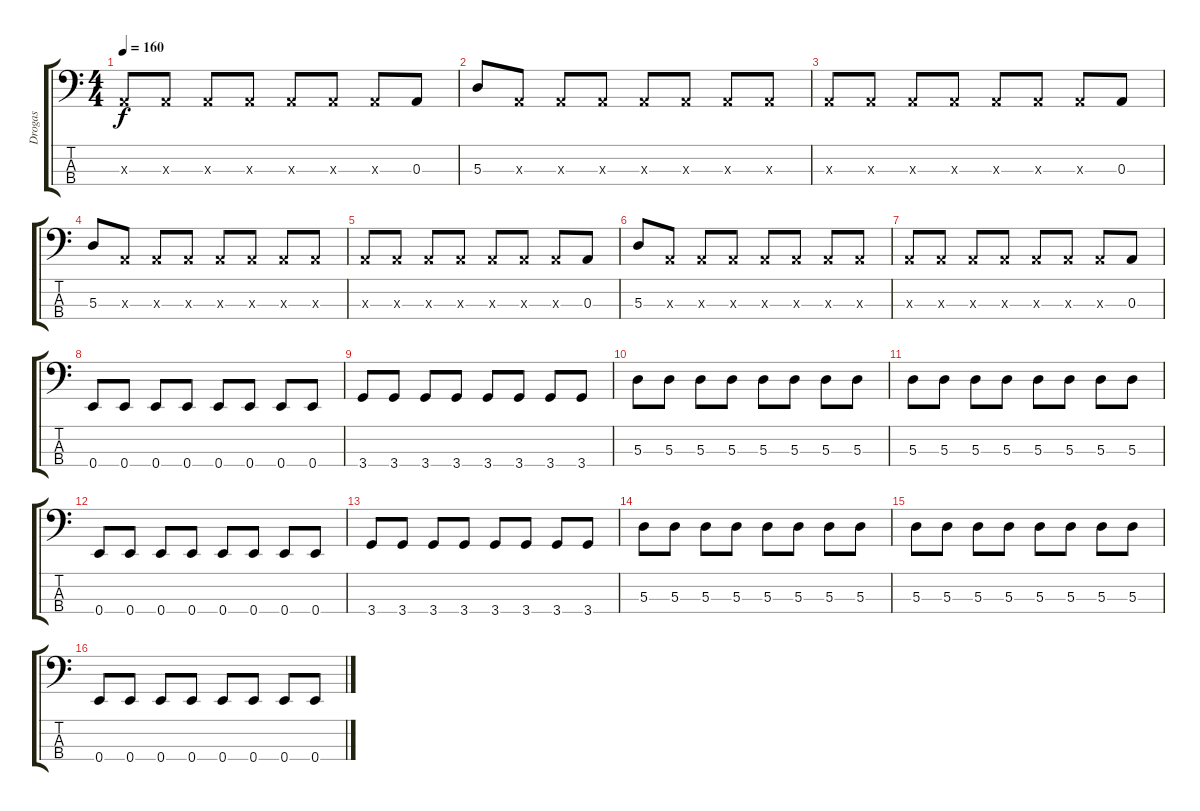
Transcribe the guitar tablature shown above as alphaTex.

\track ("Drogas" "Drogas") {instrument electricbassfinger}
\staff {score tabs}
\tuning (G2 D2 A1 E1) {hide}
\ts (4 4)
\tempo 160
\clef f4
\ks c
0.3{x}.8{dy f} 0.3{x}.8 0.3{x}.8 0.3{x}.8 0.3{x}.8 0.3{x}.8 0.3{x}.8 0.3.8 |
5.3.8 0.3{x}.8 0.3{x}.8 0.3{x}.8 0.3{x}.8 0.3{x}.8 0.3{x}.8 0.3{x}.8 |
0.3{x}.8 0.3{x}.8 0.3{x}.8 0.3{x}.8 0.3{x}.8 0.3{x}.8 0.3{x}.8 0.3.8 |
5.3.8 0.3{x}.8 0.3{x}.8 0.3{x}.8 0.3{x}.8 0.3{x}.8 0.3{x}.8 0.3{x}.8 |
0.3{x}.8 0.3{x}.8 0.3{x}.8 0.3{x}.8 0.3{x}.8 0.3{x}.8 0.3{x}.8 0.3.8 |
5.3.8 0.3{x}.8 0.3{x}.8 0.3{x}.8 0.3{x}.8 0.3{x}.8 0.3{x}.8 0.3{x}.8 |
0.3{x}.8 0.3{x}.8 0.3{x}.8 0.3{x}.8 0.3{x}.8 0.3{x}.8 0.3{x}.8 0.3.8 |
0.4.8 0.4.8 0.4.8 0.4.8 0.4.8 0.4.8 0.4.8 0.4.8 |
3.4.8 3.4.8 3.4.8 3.4.8 3.4.8 3.4.8 3.4.8 3.4.8 |
5.3.8 5.3.8 5.3.8 5.3.8 5.3.8 5.3.8 5.3.8 5.3.8 |
5.3.8 5.3.8 5.3.8 5.3.8 5.3.8 5.3.8 5.3.8 5.3.8 |
0.4.8 0.4.8 0.4.8 0.4.8 0.4.8 0.4.8 0.4.8 0.4.8 |
3.4.8 3.4.8 3.4.8 3.4.8 3.4.8 3.4.8 3.4.8 3.4.8 |
5.3.8 5.3.8 5.3.8 5.3.8 5.3.8 5.3.8 5.3.8 5.3.8 |
5.3.8 5.3.8 5.3.8 5.3.8 5.3.8 5.3.8 5.3.8 5.3.8 |
0.4.8 0.4.8 0.4.8 0.4.8 0.4.8 0.4.8 0.4.8 0.4.8
